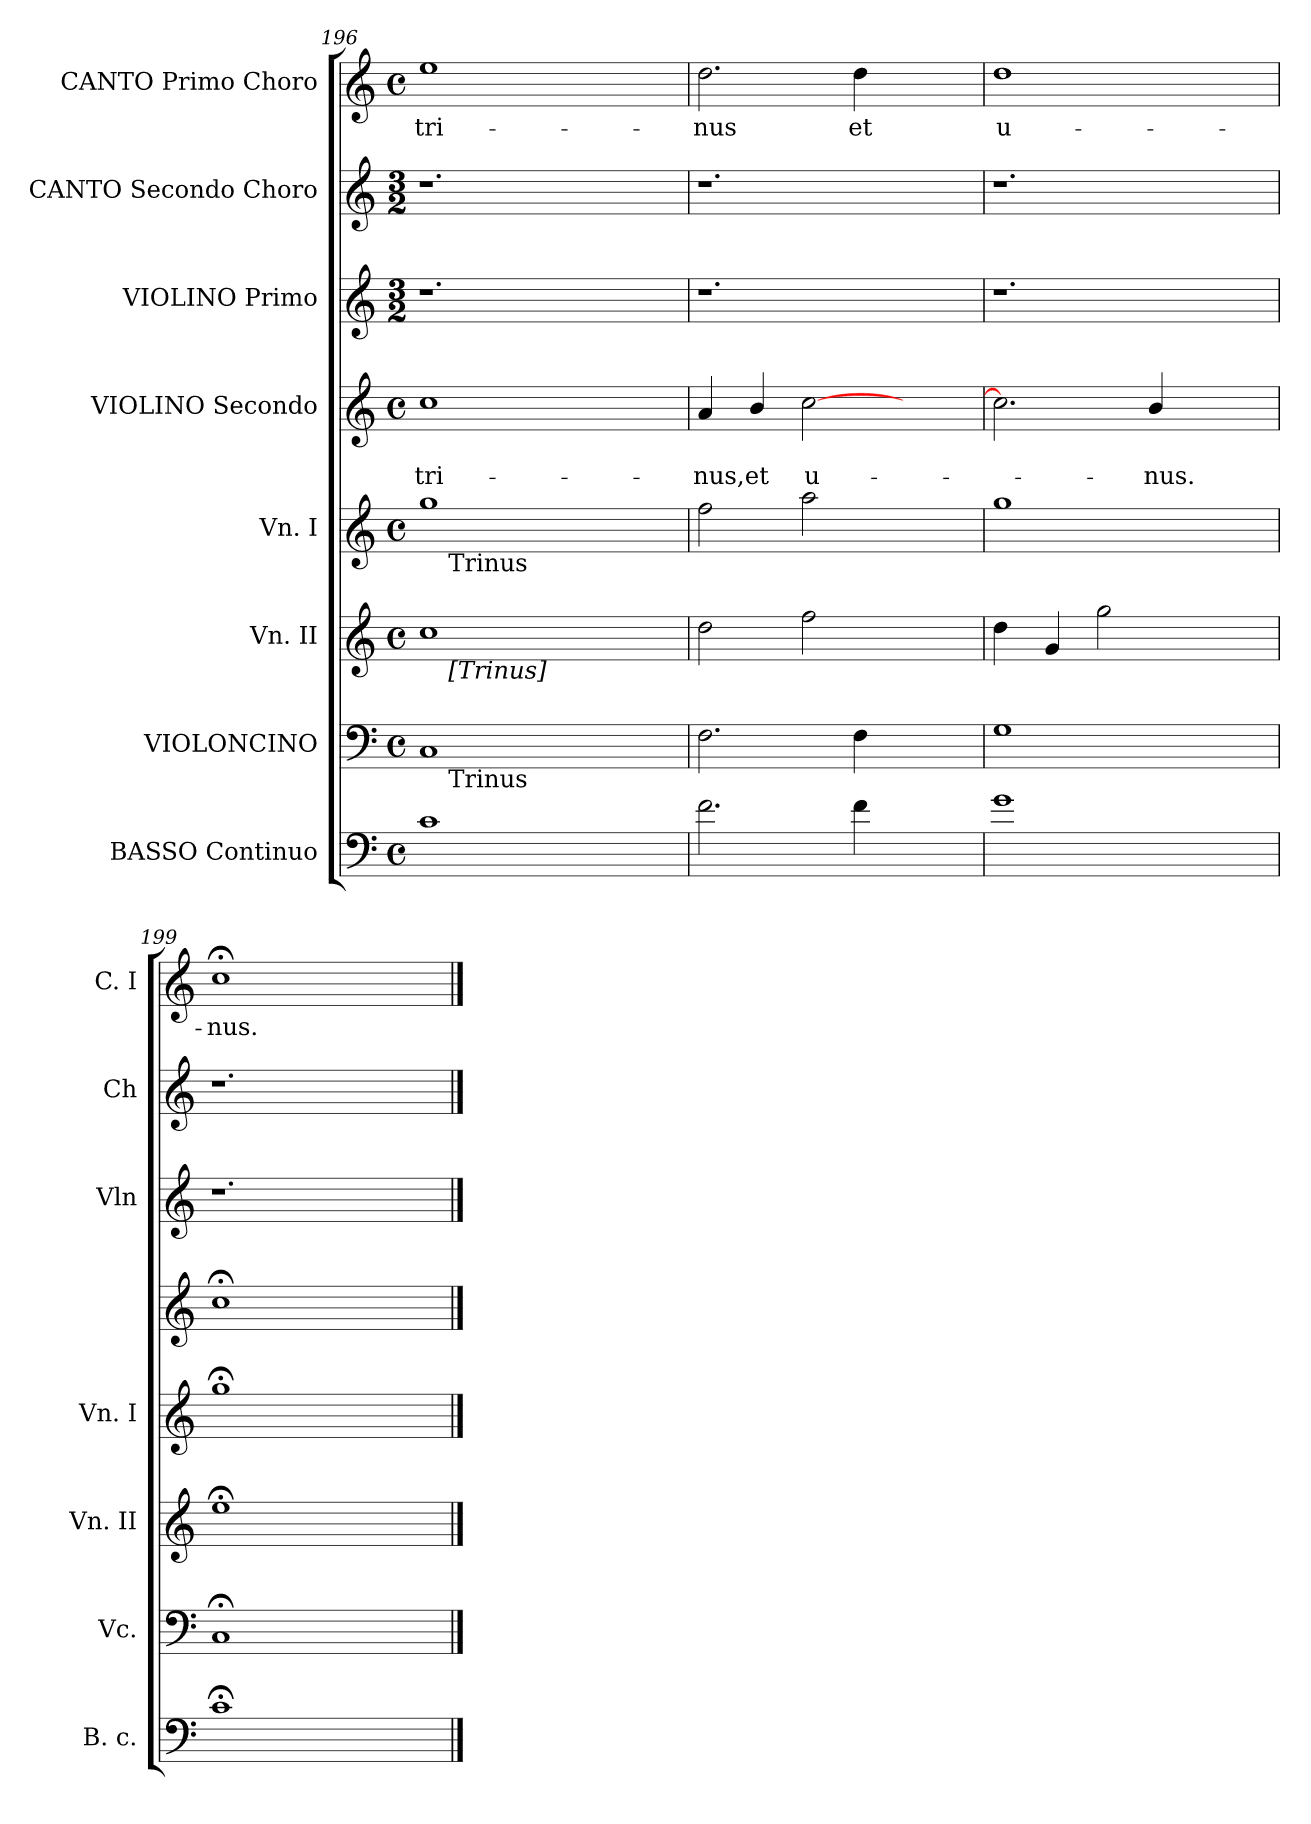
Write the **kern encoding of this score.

**kern	**kern	**kern	**kern	**kern	**text	**text	**kern	**kern	**kern	**text
*part8	*part7	*part6	*part5	*part4	*part4	*part4	*part3	*part2	*part1	*part1
*staff8	*staff7	*staff6	*staff5	*staff4	*staff4	*staff4	*staff3	*staff2	*staff1	*staff1
*I"BASSO Continuo	*I"VIOLONCINO	*I"Vn. II	*I"Vn. I	*I"VIOLINO Secondo	*	*	*I"VIOLINO Primo	*I"CANTO Secondo Choro	*I"CANTO Primo Choro	*
*I'B. c.	*I'Vc.	*I'Vn. II	*I'Vn. I	*	*	*	*I'Vln	*I'Ch	*I'C. I	*
*clefF4	*clefF4	*clefG2	*clefG2	*clefG2	*	*	*clefG2	*clefG2	*clefG2	*
*ITrd7c12	*	*	*	*	*	*	*	*	*	*
*k[]	*k[]	*k[]	*k[]	*k[]	*	*	*k[]	*k[]	*k[]	*
*C:	*C:	*C:	*C:	*C:	*	*	*C:	*C:	*C:	*
*M4/4	*M4/4	*M4/4	*M4/4	*M4/4	*	*	*M3/2	*M3/2	*M4/4	*
*met(c)	*met(c)	*met(c)	*met(c)	*met(c)	*	*	*	*	*met(c)	*
=196	=196	=196	=196	=196	=196	=196	=196	=196	=196	=196
!	!	!	!	!	!	!LO:LY:b	!	!	!	!LO:LY:b
*	*^	*^	*^	*	*	*	*	*	*	*
1C	1C	16.ryy	1cc	16.ryy	1gg	16.ryy	1cc	.	tri-	1.r	1.r	1ee	tri-
!	!	!	!	!	!	!LO:TX:b:t=Trinus	!	!	!	!	!	!	!
!	!	!	!	!LO:TX:b:t=[Trinus]	!	!	!	!	!	!	!	!	!
!	!	!LO:TX:b:t=Trinus	!	!	!	!	!	!	!	!	!	!	!
.	.	1ryy	.	1ryy	.	1ryy	.	.	.	.	.	.	.
2ryy	2ryy	.	2ryy	.	2ryy	.	2ryy	.	.	.	.	2ryy	.
.	.	4ryy	.	4ryy	.	4ryy	.	.	.	.	.	.	.
.	.	8ryy	.	8ryy	.	8ryy	.	.	.	.	.	.	.
.	.	32ryy	.	32ryy	.	32ryy	.	.	.	.	.	.	.
=197	=197	=197	=197	=197	=197	=197	=197	=197	=197	=197	=197	=197	=197
!	!	!	!	!	!	!	!	!	!LO:LY:b	!	!	!	!LO:LY:b
*	*v	*v	*	*	*v	*v	*	*	*	*	*	*	*
*	*	*v	*v	*	*	*	*	*	*	*	*
2.F\	2.F\	2dd\	2ff\	4a/	.	-nus,	1.r	1.r	2.dd\	-nus
!	!	!	!	!	!	!LO:LY:b	!	!	!	!
.	.	.	.	4b/	.	et	.	.	.	.
!	!	!	!	!	!	!LO:LY:b	!	!	!	!
.	.	2ff\	2aa\	[>2cc\	.	u-	.	.	.	.
!	!	!	!	!	!	!	!	!	!	!LO:LY:b
4F\	4F\	.	.	.	.	.	.	.	4dd\	et
2ryy	2ryy	2ryy	2ryy	2ryy	.	.	.	.	2ryy	.
=198	=198	=198	=198	=198	=198	=198	=198	=198	=198	=198
!	!	!	!	!	!	!	!	!	!	!LO:LY:b
1G	1G	4dd\	1gg	2.cc\]	.	.	1.r	1.r	1dd	u-
.	.	4g/	.	.	.	.	.	.	.	.
.	.	2gg\	.	.	.	.	.	.	.	.
!	!	!	!	!	!	!LO:LY:b	!	!	!	!
.	.	.	.	4b/	.	-nus.	.	.	.	.
2ryy	2ryy	2ryy	2ryy	2ryy	.	.	.	.	2ryy	.
=199	=199	=199	=199	=199	=199	=199	=199	=199	=199	=199
!	!	!	!	!	!	!	!	!	!	!LO:LY:b
1C;<	1C;	1ee;<	1gg;<	1cc;<	.	.	1.r	1.r	1cc;<	-nus.
2ryy	2ryy	2ryy	2ryy	2ryy	.	.	.	.	2ryy	.
==	==	==	==	==	==	==	==	==	==	==
*-	*-	*-	*-	*-	*-	*-	*-	*-	*-	*-
